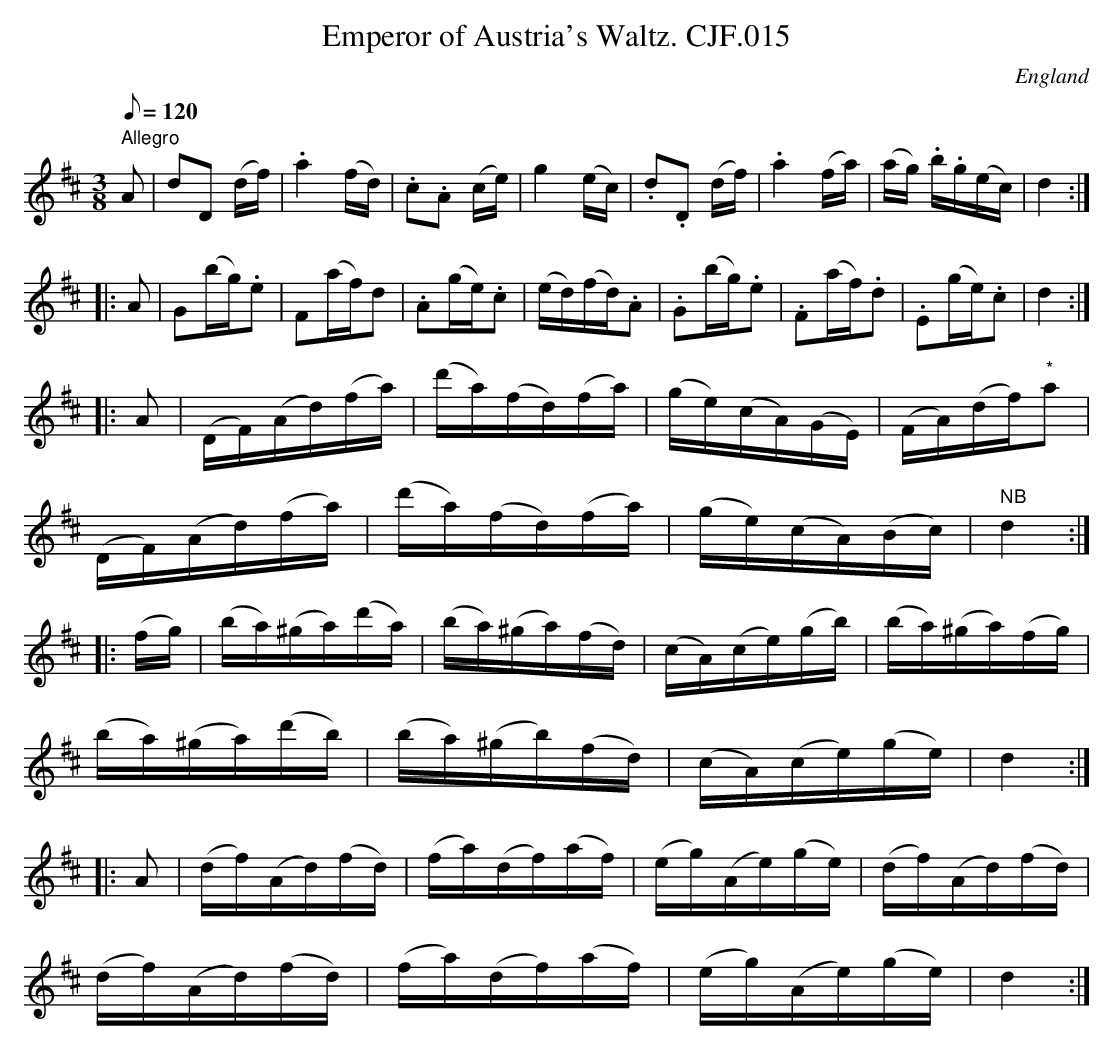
X:1
T:Emperor of Austria's Waltz. CJF.015
L:1/16
M:3/8
O:England
Q:1/8=120
K:D
" Allegro"A2|\
d2D2 (df)|.a4(fd)|.c2.A2 (ce)|g4(ec)|.d2.D2 (df)|\
.a4(fa)|(ag) .b.g(ec)|d4:|!
|:A2|G2(bg).e2|F2(af)d2|.A2(ge).c2|(ed)(fd).A2|.G2(bg).e2|\
.F2(af).d2|.E2(ge).c2|d4:|!
|:A2|(DF)(Ad)(fa)|(d'a)(fd)(fa)|\
(ge)(cA)(GE)|(FA)(df)"*"a2|!
(DF)(Ad)(fa)|(d'a)(fd)(fa)|\
(ge)(cA)(Bc)|" NB"d4:|!
|:(fg)|(ba)(^ga)(d'a)|(ba)(^ga)(fd)|(cA)(ce)(gb)|\
(ba)(^ga)(fg)|!
(ba)(^ga)(d'b)|(ba)(^gb)(fd)|(cA)(ce)(ge)|d4:|!
|:A2|(df)(Ad)(fd)|(fa)(df)(af)|(eg)(Ae)(ge)|(df)(Ad)(fd)|!
(df)(Ad)(fd)|(fa)(df)(af)|(eg)(Ae)(ge)|d4:|
